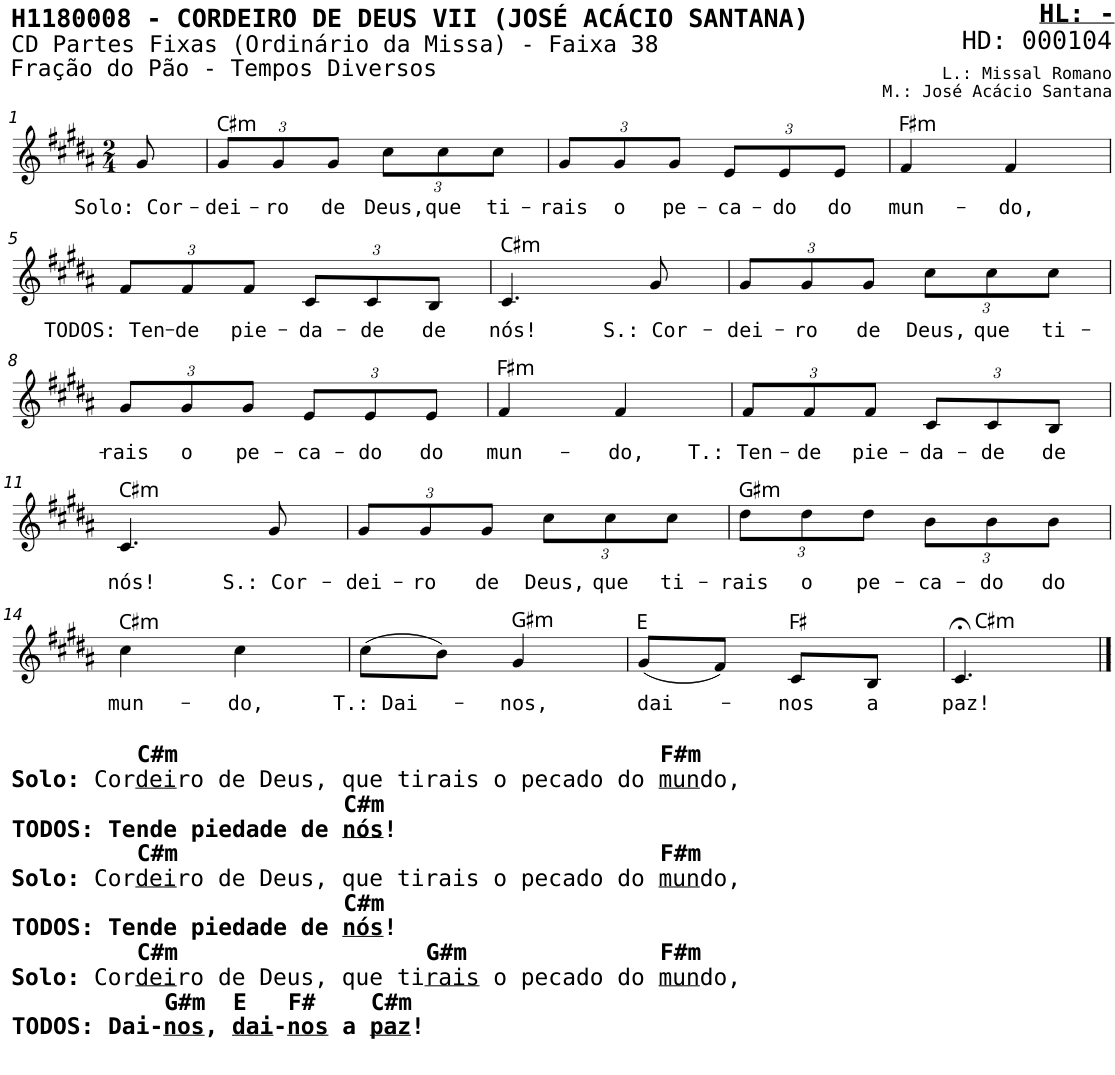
**kern	**text	**harte
*part1	*part1	*part1
*staff1	*staff1	*
*I"Voz	*	*
*I'V	*	*
*stria5	*	*
*clefG2	*	*
*k[f#c#g#d#a#]	*	*
*M2/4	*	*
=1	=1	=1
!	!LO:LY:b	!
8g#/	Solo: Cor-	.
=2	=2	=2
*Xbrackettup	*	*
!	!LO:LY:b	!LO:H:kt=m
12g#/L	-dei-	C#:min
!	!LO:LY:b	!
12g#/	-ro	.
!	!LO:LY:b	!
12g#/J	de	.
!	!LO:LY:b	!
12cc#\L	Deus,	.
!	!LO:LY:b	!
12cc#\	que	.
!	!LO:LY:b	!
12cc#\J	ti-	.
=3	=3	=3
!	!LO:LY:b	!
12g#/L	-rais	.
!	!LO:LY:b	!
12g#/	o	.
!	!LO:LY:b	!
12g#/J	pe-	.
!	!LO:LY:b	!
12e/L	-ca-	.
!	!LO:LY:b	!
12e/	-do	.
!	!LO:LY:b	!
12e/J	do	.
=4	=4	=4
!	!LO:LY:b	!LO:H:kt=m
4f#/	mun-	F#:min
!	!LO:LY:b	!
4f#/	-do,	.
!!LO:LB:g=z
=5	=5	=5
!	!LO:LY:b	!
12f#/L	TODOS: Ten-	.
!	!LO:LY:b	!
12f#/	-de	.
!	!LO:LY:b	!
12f#/J	pie-	.
!	!LO:LY:b	!
12c#/L	-da-	.
!	!LO:LY:b	!
12c#/	-de	.
!	!LO:LY:b	!
12B/J	de	.
=6	=6	=6
!	!LO:LY:b	!LO:H:kt=m
4.c#/	nós!	C#:min
!	!LO:LY:b	!
8g#/	S.: Cor-	.
=7	=7	=7
!	!LO:LY:b	!
12g#/L	-dei-	.
!	!LO:LY:b	!
12g#/	-ro	.
!	!LO:LY:b	!
12g#/J	de	.
!	!LO:LY:b	!
12cc#\L	Deus,	.
!	!LO:LY:b	!
12cc#\	que	.
!	!LO:LY:b	!
12cc#\J	ti-	.
!!LO:LB:g=z
=8	=8	=8
!	!LO:LY:b	!
12g#/L	-rais	.
!	!LO:LY:b	!
12g#/	o	.
!	!LO:LY:b	!
12g#/J	pe-	.
!	!LO:LY:b	!
12e/L	-ca-	.
!	!LO:LY:b	!
12e/	-do	.
!	!LO:LY:b	!
12e/J	do	.
=9	=9	=9
!	!LO:LY:b	!LO:H:kt=m
4f#/	mun-	F#:min
!	!LO:LY:b	!
4f#/	-do,	.
=10	=10	=10
!	!LO:LY:b	!
12f#/L	T.: Ten-	.
!	!LO:LY:b	!
12f#/	-de	.
!	!LO:LY:b	!
12f#/J	pie-	.
!	!LO:LY:b	!
12c#/L	-da-	.
!	!LO:LY:b	!
12c#/	-de	.
!	!LO:LY:b	!
12B/J	de	.
!!LO:LB:g=z
=11	=11	=11
!	!LO:LY:b	!LO:H:kt=m
4.c#/	nós!	C#:min
!	!LO:LY:b	!
8g#/	S.: Cor-	.
=12	=12	=12
!	!LO:LY:b	!
12g#/L	-dei-	.
!	!LO:LY:b	!
12g#/	-ro	.
!	!LO:LY:b	!
12g#/J	de	.
!	!LO:LY:b	!
12cc#\L	Deus,	.
!	!LO:LY:b	!
12cc#\	que	.
!	!LO:LY:b	!
12cc#\J	ti-	.
=13	=13	=13
!	!LO:LY:b	!LO:H:kt=m
12dd#\L	-rais	G#:min
!	!LO:LY:b	!
12dd#\	o	.
!	!LO:LY:b	!
12dd#\J	pe-	.
!	!LO:LY:b	!
12b\L	-ca-	.
!	!LO:LY:b	!
12b\	-do	.
!	!LO:LY:b	!
12b\J	do	.
!!LO:LB:g=z
=14	=14	=14
!LO:TX:b:B:t=C#m &nbsp;                                 F#m	!	!
!LO:TX:b:t=Solo&colon;	!	!
!LO:TX:b:t=Cor	!	!
!LO:TX:b:t=dei	!	!
!LO:TX:b:t=ro de Deus, que tirais o pecado do	!	!
!LO:TX:b:t=mun	!	!
!LO:TX:b:t=do,	!	!
!LO:TX:b:B:t=C#m	!	!
!LO:TX:b:t=TODOS&colon; Tende piedade de	!	!
!LO:TX:b:t=nós	!	!
!LO:TX:b:t=!	!	!
!LO:TX:b:t=C#m &nbsp;                                 F#m	!	!
!LO:TX:b:t=Solo&colon;	!	!
!LO:TX:b:t=Cor	!	!
!LO:TX:b:t=dei	!	!
!LO:TX:b:t=ro de Deus, que tirais o pecado do	!	!
!LO:TX:b:t=mun	!	!
!LO:TX:b:t=do,	!	!
!LO:TX:b:B:t=C#m	!	!
!LO:TX:b:t=TODOS&colon; Tende piedade de	!	!
!LO:TX:b:t=nós	!	!
!LO:TX:b:t=!	!	!
!LO:TX:b:t=C#m &nbsp;                G#m              F#m	!	!
!LO:TX:b:t=Solo&colon;	!	!
!LO:TX:b:t=Cor	!	!
!LO:TX:b:t=dei	!	!
!LO:TX:b:t=ro de Deus, que ti	!	!
!LO:TX:b:t=rais	!	!
!LO:TX:b:t=o pecado do	!	!
!LO:TX:b:t=mun	!	!
!LO:TX:b:t=do,	!	!
!LO:TX:b:B:t=G#m  E   F#    C#m	!	!
!LO:TX:b:t=TODOS&colon; Dai-	!	!
!LO:TX:b:t=nos	!	!
!LO:TX:b:t=,	!	!
!LO:TX:b:t=dai	!	!
!LO:TX:b:t=-	!	!
!LO:TX:b:t=nos	!	!
!LO:TX:b:t=a	!	!
!LO:TX:b:t=paz	!	!
!LO:TX:b:t=!	!	!
!	!LO:LY:b	!LO:H:kt=m
4cc#\	mun-	C#:min
!	!LO:LY:b	!
4cc#\	-do,	.
=15	=15	=15
!	!LO:LY:b	!
(8cc#\L	T.: Dai-	.
8b\J)	.	.
!	!LO:LY:b	!LO:H:kt=m
4g#/	-nos,	G#:min
=16	=16	=16
!	!LO:LY:b	!
(8g#/L	dai-	E:maj
8f#/J)	.	.
!	!LO:LY:b	!
8c#/L	-nos	F#:maj
!	!LO:LY:b	!
8B/J	a	.
=17	=17	=17
!	!LO:LY:b	!LO:H:kt=m
4.c#;</	paz!	C#:min
==	==	==
*-	*-	*-
